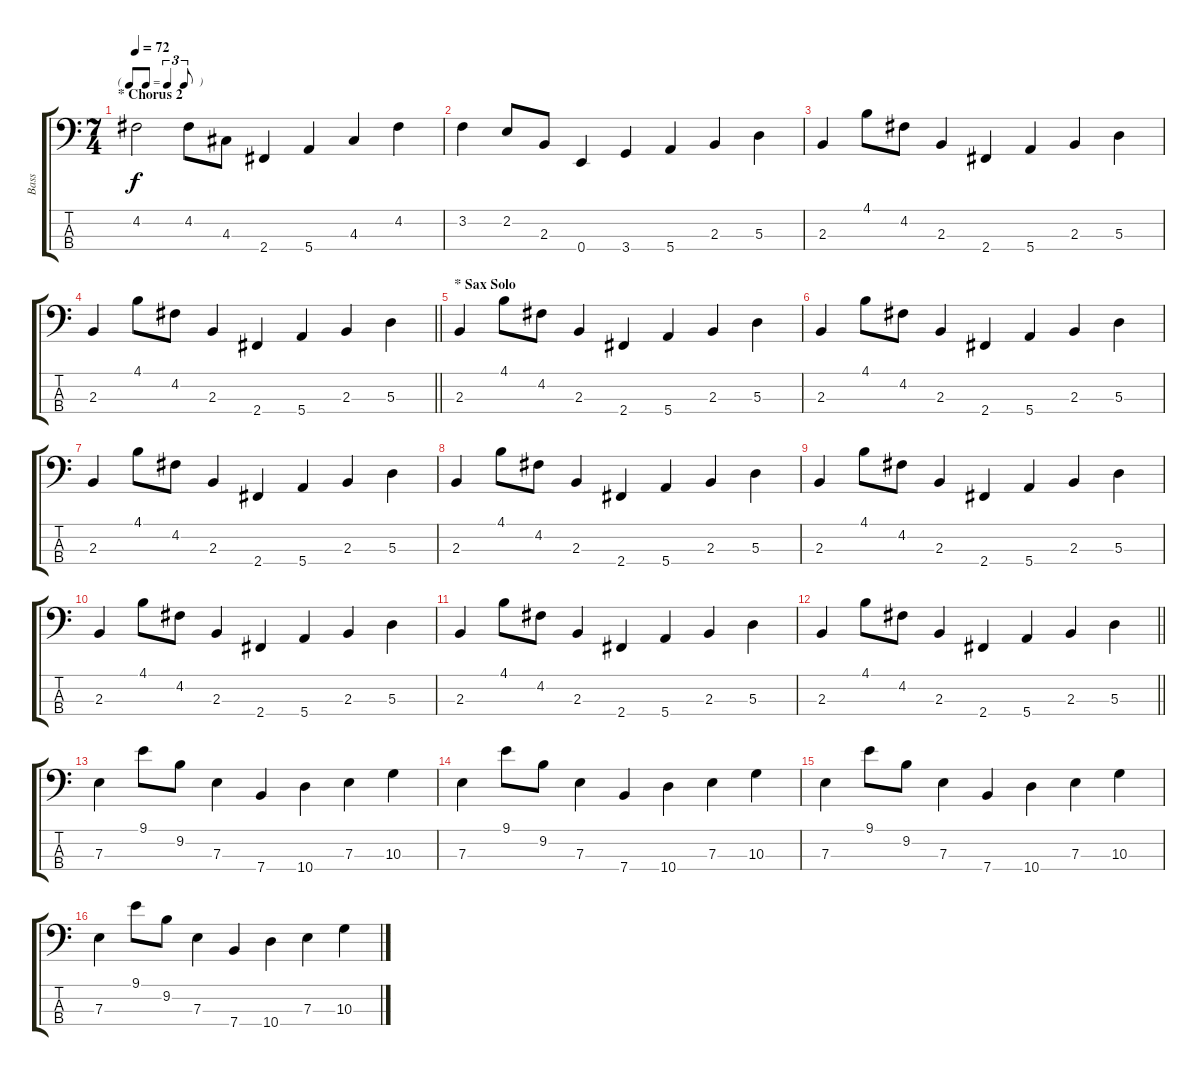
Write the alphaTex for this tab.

\track ("Bass" "Bass") {instrument electricbassfinger}
\staff {score tabs}
\tuning (G2 D2 A1 E1) {hide}
\ts (7 4)
\tf triplet8th
\section ("" "* Chorus 2")
\tempo 72
\clef f4
\ks c
4.2.2{dy f} 4.2.8 4.3.8 2.4.4 5.4.4 4.3.4 4.2.4 |
3.2.4 2.2.8 2.3.8 0.4.4 3.4.4 5.4.4 2.3.4 5.3.4 |
2.3.4 4.1.8 4.2.8 2.3.4 2.4.4 5.4.4 2.3.4 5.3.4 |
\barLineRight lightlight
2.3.4 4.1.8 4.2.8 2.3.4 2.4.4 5.4.4 2.3.4 5.3.4 |
\section ("" "* Sax Solo")
2.3.4 4.1.8 4.2.8 2.3.4 2.4.4 5.4.4 2.3.4 5.3.4 |
2.3.4 4.1.8 4.2.8 2.3.4 2.4.4 5.4.4 2.3.4 5.3.4 |
2.3.4 4.1.8 4.2.8 2.3.4 2.4.4 5.4.4 2.3.4 5.3.4 |
2.3.4 4.1.8 4.2.8 2.3.4 2.4.4 5.4.4 2.3.4 5.3.4 |
2.3.4 4.1.8 4.2.8 2.3.4 2.4.4 5.4.4 2.3.4 5.3.4 |
2.3.4 4.1.8 4.2.8 2.3.4 2.4.4 5.4.4 2.3.4 5.3.4 |
2.3.4 4.1.8 4.2.8 2.3.4 2.4.4 5.4.4 2.3.4 5.3.4 |
\barLineRight lightlight
2.3.4 4.1.8 4.2.8 2.3.4 2.4.4 5.4.4 2.3.4 5.3.4 |
7.3.4 9.1.8 9.2.8 7.3.4 7.4.4 10.4.4 7.3.4 10.3.4 |
7.3.4 9.1.8 9.2.8 7.3.4 7.4.4 10.4.4 7.3.4 10.3.4 |
7.3.4 9.1.8 9.2.8 7.3.4 7.4.4 10.4.4 7.3.4 10.3.4 |
7.3.4 9.1.8 9.2.8 7.3.4 7.4.4 10.4.4 7.3.4 10.3.4
